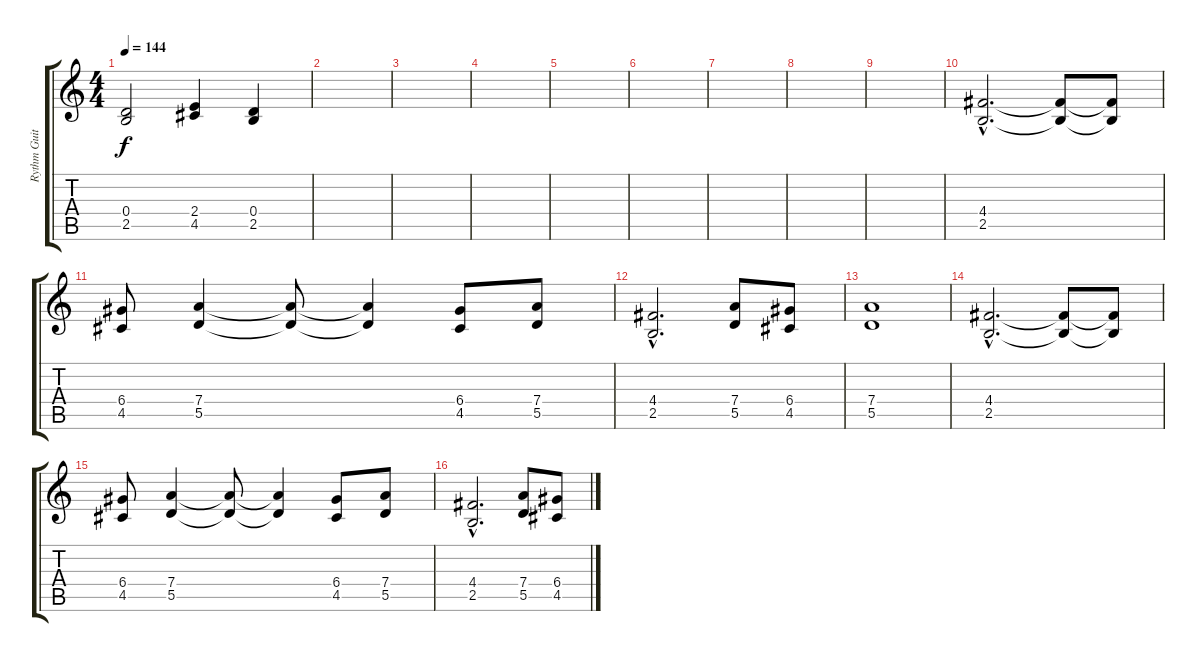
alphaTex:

\track ("Rythm Guitar" "Rythm Guit") {instrument distortionguitar}
\staff {score tabs}
\tuning (E4 B3 G3 D3 A2 E2) {hide}
\ts (4 4)
\tempo 144
\clef g2
\ks c
(0.4 2.5).2{dy f} (2.4 4.5).4 (0.4 2.5).4 |
|
|
|
|
|
|
|
|
(4.4{hac} 2.5{hac}).2{d} (4.4{t} 2.5{t}).8 (4.4{t} 2.5{t}).8 |
(6.4 4.5).8 (7.4 5.5).4 (7.4{t} 5.5{t}).8 (7.4{t} 5.5{t}).4 (6.4 4.5).8 (7.4 5.5).8 |
(4.4{hac} 2.5{hac}).2{d} (7.4 5.5).8 (6.4 4.5).8 |
(7.4 5.5).1 |
(4.4{hac} 2.5{hac}).2{d} (4.4{t} 2.5{t}).8 (4.4{t} 2.5{t}).8 |
(6.4 4.5).8 (7.4 5.5).4 (7.4{t} 5.5{t}).8 (7.4{t} 5.5{t}).4 (6.4 4.5).8 (7.4 5.5).8 |
(4.4{hac} 2.5{hac}).2{d} (7.4 5.5).8 (6.4 4.5).8
